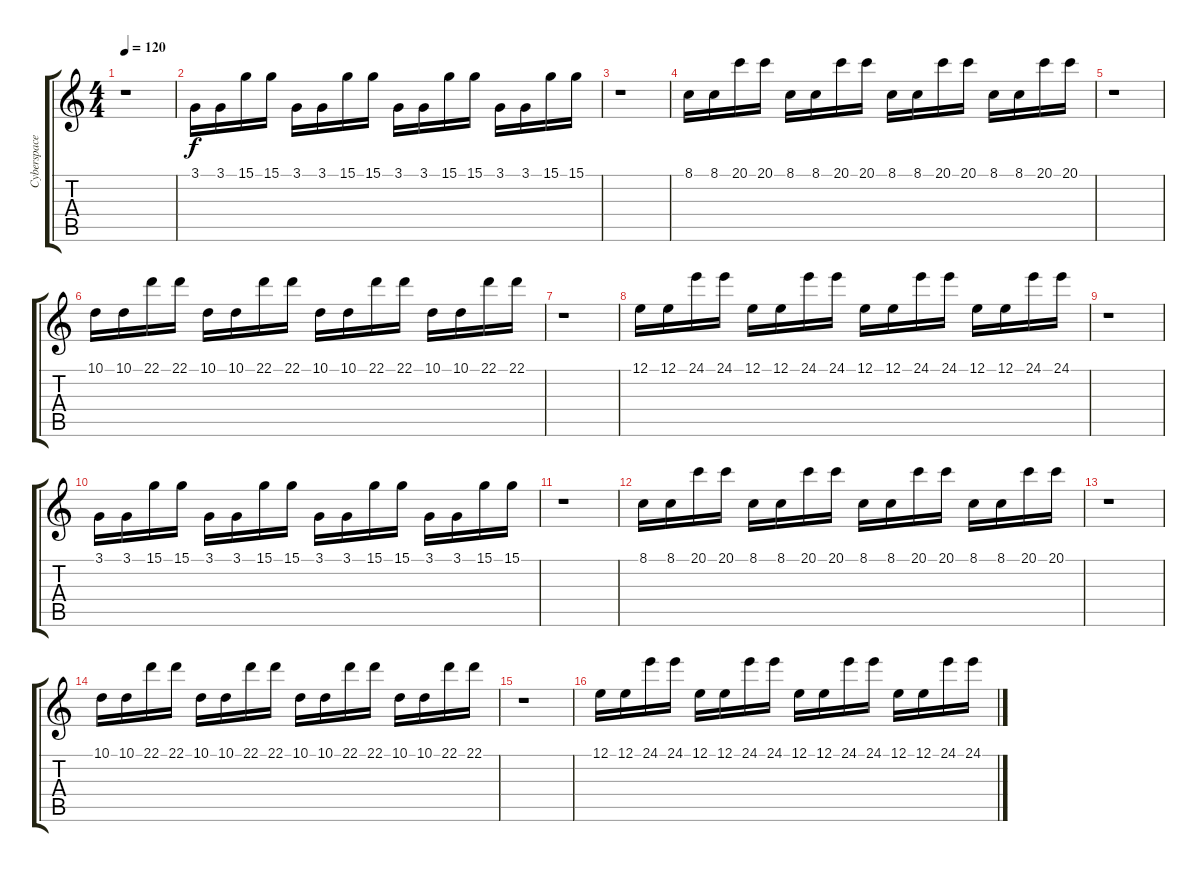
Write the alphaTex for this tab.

\track ("Cyberspace murmur" "Cyberspace") {instrument pad1newage}
\staff {score tabs}
\tuning (E4 B3 G3 D3 A2 E2) {hide}
\ts (4 4)
\tempo 120
\clef g2
\ks c
r.1{dy f} |
3.1.16 3.1.16 15.1.16 15.1.16 3.1.16 3.1.16 15.1.16 15.1.16 3.1.16 3.1.16 15.1.16 15.1.16 3.1.16 3.1.16 15.1.16 15.1.16 |
r.1 |
8.1.16 8.1.16 20.1.16 20.1.16 8.1.16 8.1.16 20.1.16 20.1.16 8.1.16 8.1.16 20.1.16 20.1.16 8.1.16 8.1.16 20.1.16 20.1.16 |
r.1 |
10.1.16 10.1.16 22.1.16 22.1.16 10.1.16 10.1.16 22.1.16 22.1.16 10.1.16 10.1.16 22.1.16 22.1.16 10.1.16 10.1.16 22.1.16 22.1.16 |
r.1 |
12.1.16 12.1.16 24.1.16 24.1.16 12.1.16 12.1.16 24.1.16 24.1.16 12.1.16 12.1.16 24.1.16 24.1.16 12.1.16 12.1.16 24.1.16 24.1.16 |
r.1 |
3.1.16 3.1.16 15.1.16 15.1.16 3.1.16 3.1.16 15.1.16 15.1.16 3.1.16 3.1.16 15.1.16 15.1.16 3.1.16 3.1.16 15.1.16 15.1.16 |
r.1 |
8.1.16 8.1.16 20.1.16 20.1.16 8.1.16 8.1.16 20.1.16 20.1.16 8.1.16 8.1.16 20.1.16 20.1.16 8.1.16 8.1.16 20.1.16 20.1.16 |
r.1 |
10.1.16 10.1.16 22.1.16 22.1.16 10.1.16 10.1.16 22.1.16 22.1.16 10.1.16 10.1.16 22.1.16 22.1.16 10.1.16 10.1.16 22.1.16 22.1.16 |
r.1 |
12.1.16 12.1.16 24.1.16 24.1.16 12.1.16 12.1.16 24.1.16 24.1.16 12.1.16 12.1.16 24.1.16 24.1.16 12.1.16 12.1.16 24.1.16 24.1.16
